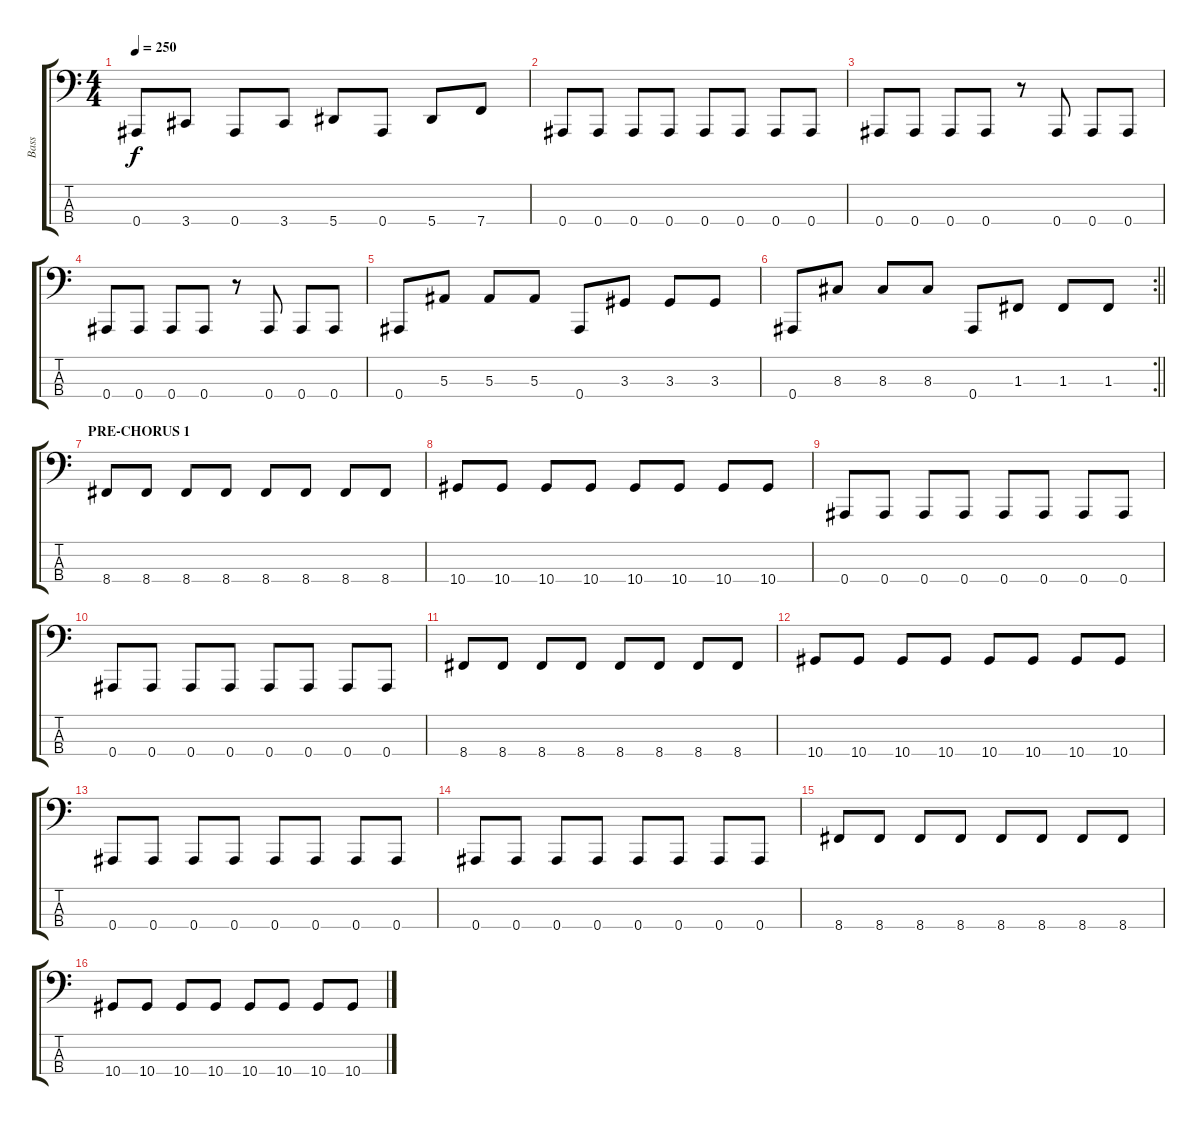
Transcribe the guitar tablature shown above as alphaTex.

\track ("Bass" "Bass") {instrument electricbassfinger}
\staff {score tabs}
\tuning (Eb2 Bb1 F1 Bb0) {hide}
\ts (4 4)
\tempo 250
\clef f4
\ks c
0.4.8{dy f} 3.4.8 0.4.8 3.4.8 5.4.8 0.4.8 5.4.8 7.4.8 |
0.4.8 0.4.8 0.4.8 0.4.8 0.4.8 0.4.8 0.4.8 0.4.8 |
0.4.8 0.4.8 0.4.8 0.4.8 r.8 0.4.8 0.4.8 0.4.8 |
0.4.8 0.4.8 0.4.8 0.4.8 r.8 0.4.8 0.4.8 0.4.8 |
0.4.8 5.3.8 5.3.8 5.3.8 0.4.8 3.3.8 3.3.8 3.3.8 |
\rc 2
\barLineRight lightlight
0.4.8 8.3.8 8.3.8 8.3.8 0.4.8 1.3.8 1.3.8 1.3.8 |
\section ("" "PRE-CHORUS 1")
8.4.8 8.4.8 8.4.8 8.4.8 8.4.8 8.4.8 8.4.8 8.4.8 |
10.4.8 10.4.8 10.4.8 10.4.8 10.4.8 10.4.8 10.4.8 10.4.8 |
0.4.8 0.4.8 0.4.8 0.4.8 0.4.8 0.4.8 0.4.8 0.4.8 |
0.4.8 0.4.8 0.4.8 0.4.8 0.4.8 0.4.8 0.4.8 0.4.8 |
8.4.8 8.4.8 8.4.8 8.4.8 8.4.8 8.4.8 8.4.8 8.4.8 |
10.4.8 10.4.8 10.4.8 10.4.8 10.4.8 10.4.8 10.4.8 10.4.8 |
0.4.8 0.4.8 0.4.8 0.4.8 0.4.8 0.4.8 0.4.8 0.4.8 |
0.4.8 0.4.8 0.4.8 0.4.8 0.4.8 0.4.8 0.4.8 0.4.8 |
8.4.8 8.4.8 8.4.8 8.4.8 8.4.8 8.4.8 8.4.8 8.4.8 |
10.4.8 10.4.8 10.4.8 10.4.8 10.4.8 10.4.8 10.4.8 10.4.8
